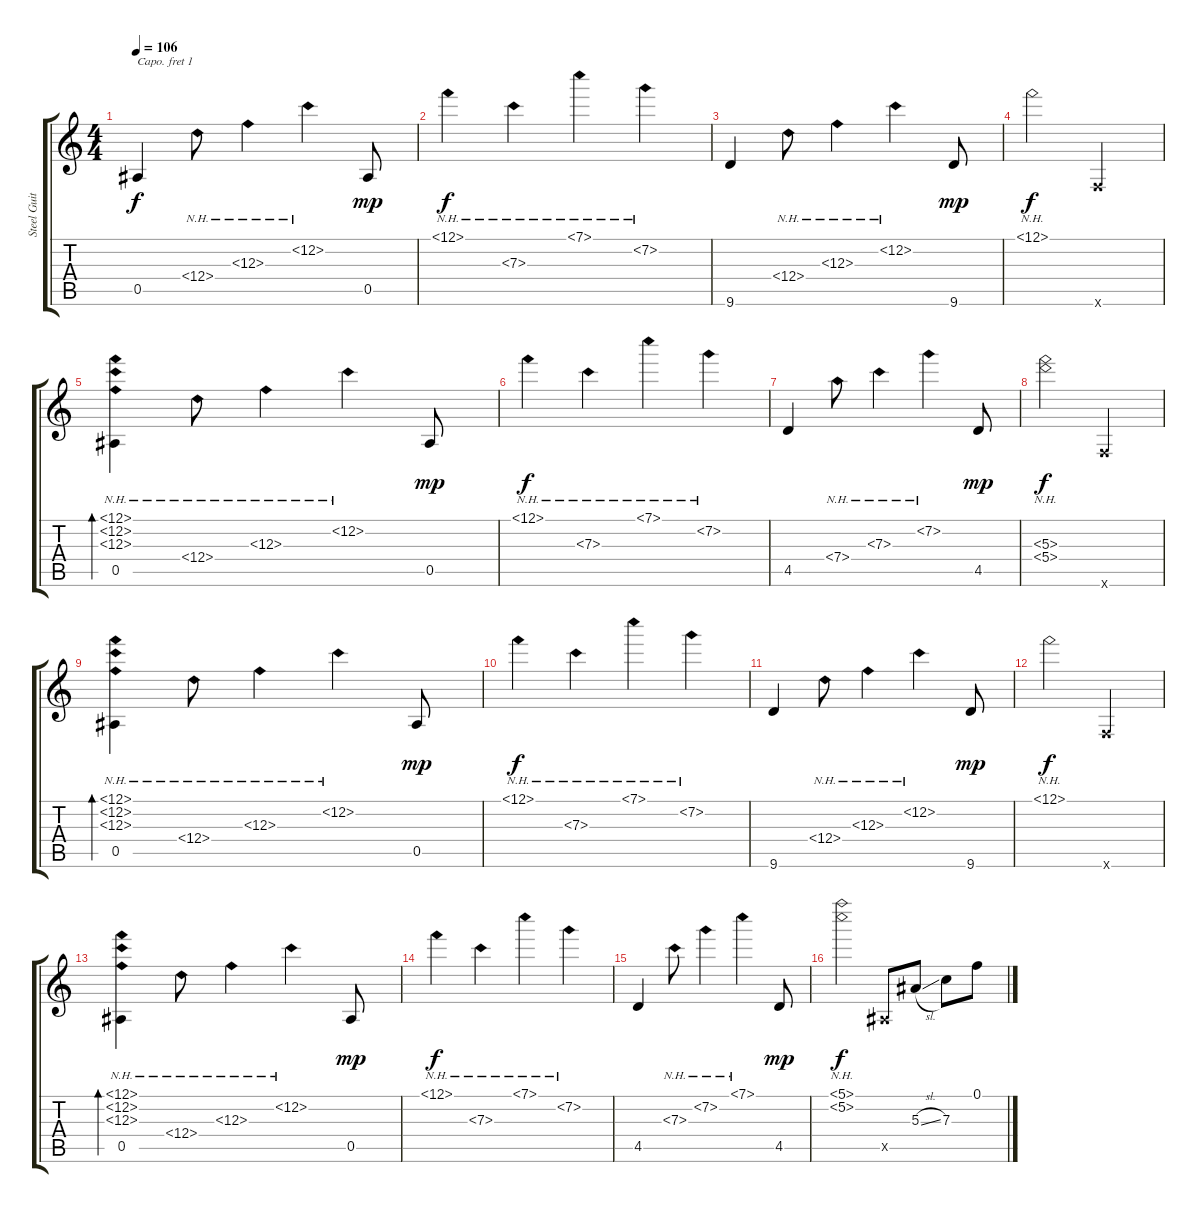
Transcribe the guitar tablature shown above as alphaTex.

\track ("Steel Guitar" "Steel Guit") {instrument acousticguitarsteel}
\staff {score tabs}
\capo 1
\tuning (E4 B3 E3 Db3 A2 E2) {hide}
\ts (4 4)
\tempo 106
\clef g2
\ks c
0.5.4{dy f} 12.4{nh}.8 12.3{nh}.4 12.2{nh}.4 0.5.8{dy mp} |
12.1{nh}.4{dy f} 7.3{nh}.4 7.1{nh}.4 7.2{nh}.4 |
9.6.4 12.4{nh}.8 12.3{nh}.4 12.2{nh}.4 9.6.8{dy mp} |
12.1{nh}.2{dy f} 0.6{x}.2 |
(12.1{nh} 12.2{nh} 12.3{nh} 0.5).4{bd 120} 12.4{nh}.8 12.3{nh}.4 12.2{nh}.4 0.5.8{dy mp} |
12.1{nh}.4{dy f} 7.3{nh}.4 7.1{nh}.4 7.2{nh}.4 |
4.5.4 7.4{nh}.8 7.3{nh}.4 7.2{nh}.4 4.5.8{dy mp} |
(5.3{nh} 5.4{nh}).2{dy f} 0.6{x}.2 |
(12.1{nh} 12.2{nh} 12.3{nh} 0.5).4{bd 120} 12.4{nh}.8 12.3{nh}.4 12.2{nh}.4 0.5.8{dy mp} |
12.1{nh}.4{dy f} 7.3{nh}.4 7.1{nh}.4 7.2{nh}.4 |
9.6.4 12.4{nh}.8 12.3{nh}.4 12.2{nh}.4 9.6.8{dy mp} |
12.1{nh}.2{dy f} 0.6{x}.2 |
(12.1{nh} 12.2{nh} 12.3{nh} 0.5).4{bd 120} 12.4{nh}.8 12.3{nh}.4 12.2{nh}.4 0.5.8{dy mp} |
12.1{nh}.4{dy f} 7.3{nh}.4 7.1{nh}.4 7.2{nh}.4 |
4.5.4 7.3{nh}.8 7.2{nh}.4 7.1{nh}.4 4.5.8{dy mp} |
(5.1{nh} 5.2{nh}).2{dy f} 0.5{x}.8 5.3{sl}.8 7.3.8 0.1.8
